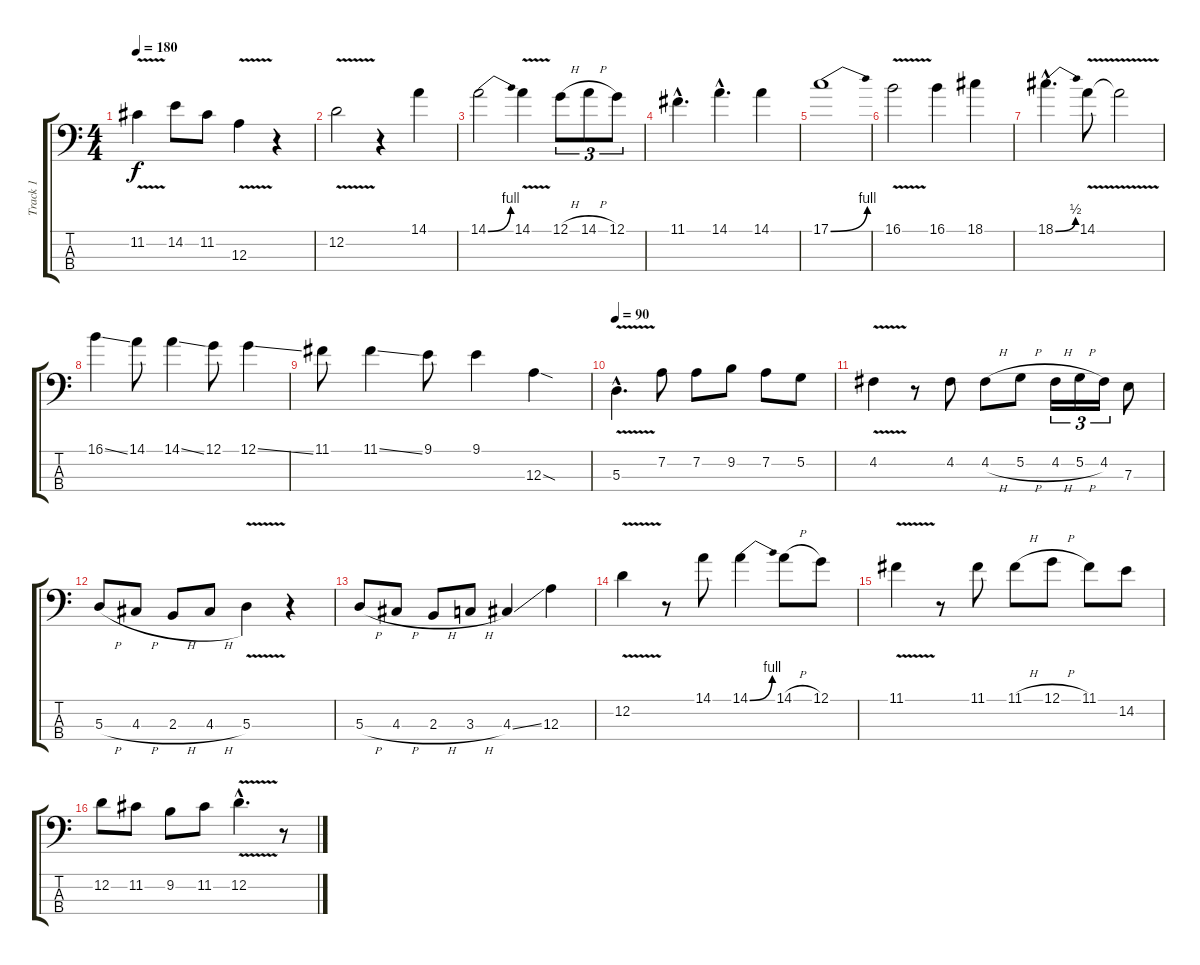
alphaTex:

\track ("Track 1" "Track 1") {instrument electricbassfinger}
\staff {score tabs}
\tuning (G2 D2 A1 E1) {hide}
\ts (4 4)
\tempo 180
\clef f4
\ks c
11.2{v}.4{dy f} 14.2.8 11.2.8 12.3{v}.4 r.4 |
12.2{v}.2 r.4 14.1.4 |
14.1{be (bend 0 0 60 4)}.2 14.1{v}.4 12.1{h}.8{tu (3 2)} 14.1{h}.8{tu (3 2)} 12.1.8{tu (3 2)} |
11.1{hac}.4{d} 14.1{hac}.4{d} 14.1.4 |
17.1{be (bend 0 0 60 4)}.1 |
16.1{v}.2 16.1.4 18.1.4 |
18.1{be (bend 0 0 60 2) hac}.4{d} 14.1{v}.8 14.1{t}.2 |
16.1{ss}.4 14.1.8 14.1{ss}.4 12.1.8 12.1{ss}.4 |
11.1.8 11.1{ss}.4 9.1.8 9.1.4 12.3{sod}.4 |
\tempo 90
5.3{v hac}.4{d} 7.2.8 7.2.8 9.2.8 7.2.8 5.2.8 |
4.2{v}.4 r.8 4.2.8 4.2{h}.8 5.2{h}.8 4.2{h}.16{tu (3 2)} 5.2{h}.16{tu (3 2)} 4.2.16{tu (3 2)} 7.3.8 |
5.3{h}.8 4.3{h}.8 2.3{h}.8 4.3{h}.8 5.3{v}.4 r.4 |
5.3{h}.8 4.3{h}.8 2.3{h}.8 3.3{h}.8 4.3{ss}.4 12.3.4 |
12.2{v}.4 r.8 14.1.8 14.1{be (bend 0 0 60 4)}.4 14.1{h}.8 12.1.8 |
11.1{v}.4 r.8 11.1.8 11.1{h}.8 12.1{h}.8 11.1.8 14.2.8 |
12.2.8 11.2.8 9.2.8 11.2.8 12.2{v hac}.4{d} r.8
